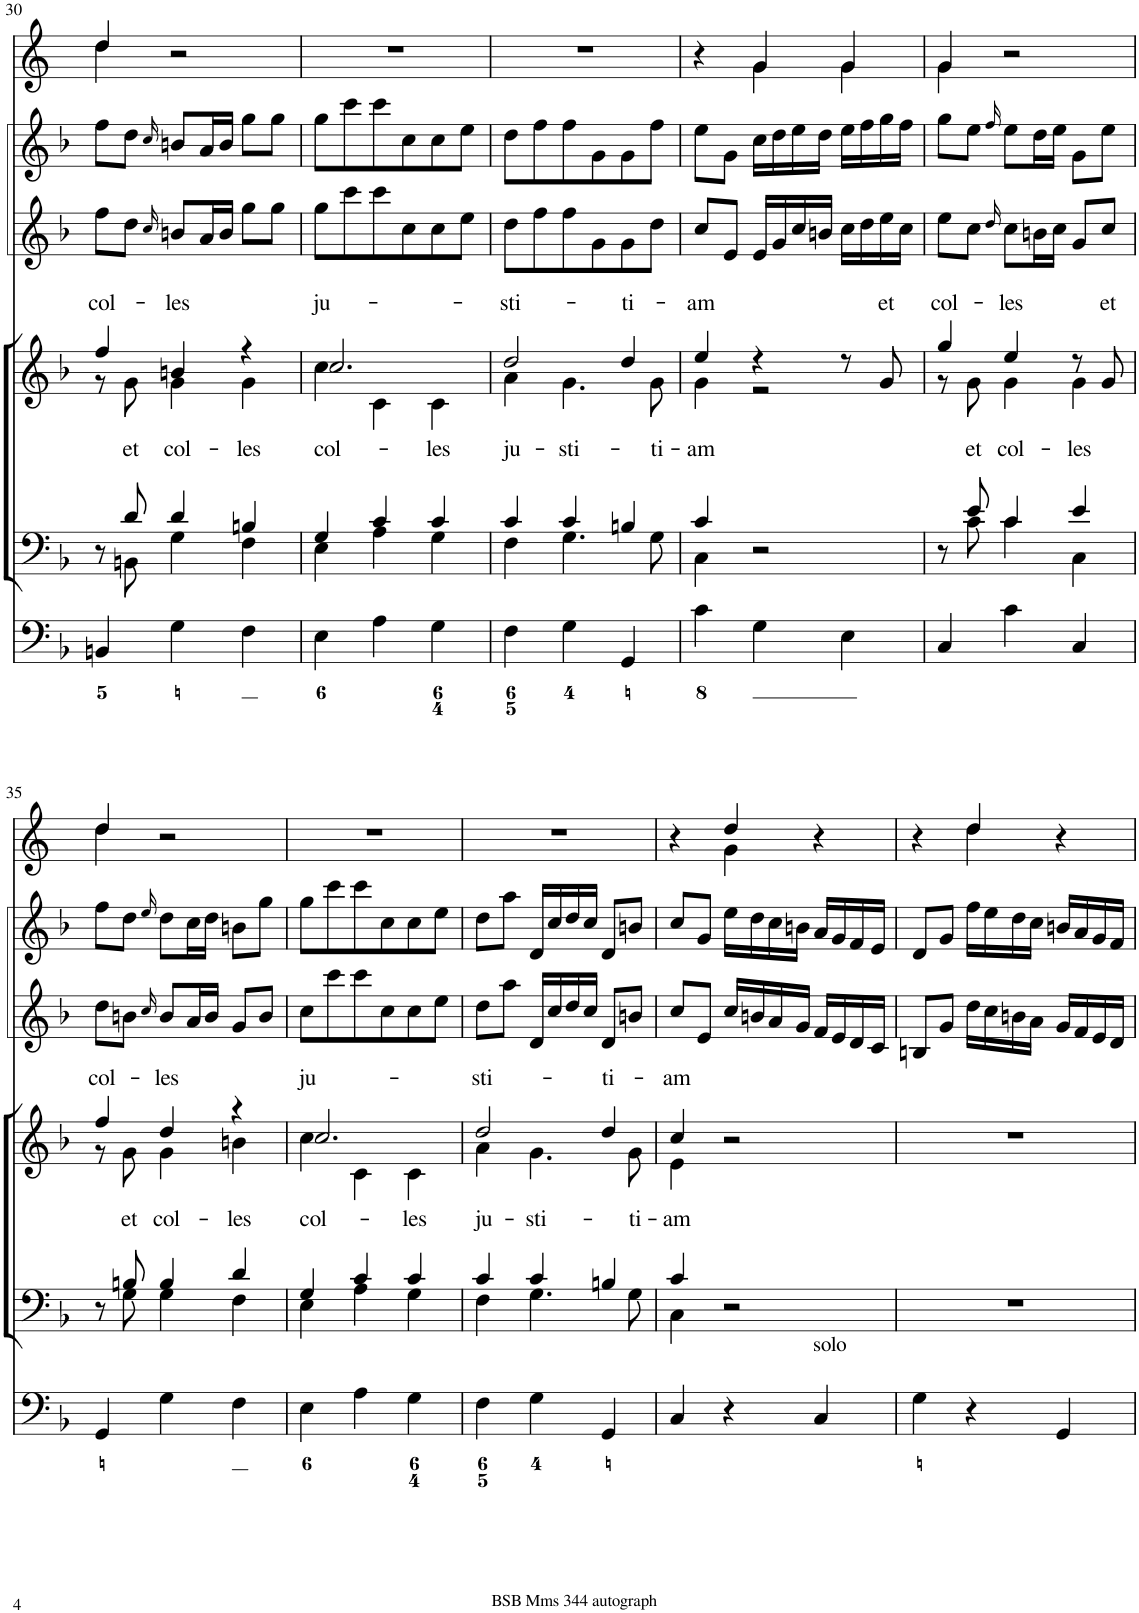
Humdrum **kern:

**kern	**kern	**kern	**text	**kern	**kern	**kern
*part6	*part5	*part4	*part4	*part3	*part2	*part1
*staff6	*staff5	*staff4	*staff4	*staff3	*staff2	*staff1
*I"Organ	*I"Voice	*I"Voice	*	*I"Violin	*I"Violini	*I"Corni in F
*	*	*	*	*I'Vln	*I'Vln	*
!!LO:PB:g=z
*clefF4	*clefF4	*clefG2	*	*clefG2	*clefG2	*clefG2
*	*	*	*	*	*	*Trd4c7
*k[b-]	*k[b-]	*k[b-]	*	*k[b-]	*k[b-]	*k[]
*M3/4	*M3/4	*M3/4	*	*M3/4	*M3/4	*M3/4
=30	=30	=30	=30	=30	=30	=30
*	*^	*	*	*	*	*
!	!	!	!	!LO:LY:a	!	!	!
*	*	*	*^	*	*	*	*^
4BBn/	8r	8ryy	4ff/	8r	col-	8ff\L	8ff\L	4dd/	4dd\
!	!	!	!	!	!LO:LY:b	!	!	!	!
.	8d/	8BBn\	.	8g\	et	8dd\J	8dd\J	.	.
.	.	.	.	.	.	16qcc/	16qcc/	.	.
!	!	!	!	!	!LO:LY:a	!	!	!	!
!	!	!	!	!	!LO:LY:b	!	!	!	!
4G\	4d/	4G\	4bn/	4g\	col-	8bn/L	8bn/L	2r	2ryy
.	.	.	.	.	.	16a/L	16a/L	.	.
.	.	.	.	.	.	16b/JJ	16b/JJ	.	.
!	!	!	!	!	!LO:LY:b	!	!	!	!
4F\	4Bn/	4F\	4r	4g\	-les	8gg\L	8gg\L	.	.
.	.	.	.	.	.	8gg\J	8gg\J	.	.
*	*	*	*	*	*	*	*	*v	*v
=31	=31	=31	=31	=31	=31	=31	=31	=31
!	!	!	!	!	!LO:LY:a	!	!	!
!	!	!	!	!	!LO:LY:b	!	!	!
4E\	4G/	4E\	2.cc/	4cc\	col-	8gg\L	8gg\L	2.r
.	.	.	.	.	.	8ccc\	8ccc\	.
4A\	4c/	4A\	.	4c\	.	8ccc\	8ccc\	.
.	.	.	.	.	.	8cc\	8cc\	.
!	!	!	!	!	!LO:LY:b	!	!	!
4G\	4c/	4G\	.	4c\	-les	8cc\	8cc\	.
.	.	.	.	.	.	8ee\J	8ee\J	.
=32	=32	=32	=32	=32	=32	=32	=32	=32
!	!	!	!	!	!LO:LY:a	!	!	!
!	!	!	!	!	!LO:LY:b	!	!	!
4F\	4c/	4F\	2dd/	4a\	ju-	8dd\L	8dd\L	2.r
.	.	.	.	.	.	8ff\	8ff\	.
!	!	!	!	!	!LO:LY:b	!	!	!
4G\	4c/	4.G\	.	4.g\	-sti-	8ff\	8ff\	.
.	.	.	.	.	.	8g\	8g\	.
!	!	!	!	!	!LO:LY:a	!	!	!
4GG/	4Bn/	.	4dd/	.	-ti-	8g\	8g\	.
!	!	!	!	!	!LO:LY:b	!	!	!
.	.	8G\	.	8g\	-ti-	8dd\J	8ff\J	.
=33	=33	=33	=33	=33	=33	=33	=33	=33
!	!	!	!	!	!LO:LY:a	!	!	!
!	!	!	!	!	!LO:LY:b	!	!	!
*	*	*	*	*	*	*	*	*^
4c\	4c/	4C\	4ee/	4g\	-am	8cc/L	8ee\L	4r	4ryy
.	.	.	.	.	.	8e/J	8g\J	.	.
4G\	2r	2ryy	4r	2r	.	16e/LL	16cc\LL	4g/	4g\
.	.	.	.	.	.	16g/	16dd\	.	.
.	.	.	.	.	.	16cc/	16ee\	.	.
.	.	.	.	.	.	16bn/JJ	16dd\JJ	.	.
4E\	.	.	8r	.	.	16cc\LL	16ee\LL	4g/	4g\
.	.	.	.	.	.	16dd\	16ff\	.	.
!	!	!	!	!	!LO:LY:a	!	!	!	!
.	.	.	8g/	.	et	16ee\	16gg\	.	.
.	.	.	.	.	.	16cc\JJ	16ff\JJ	.	.
=34	=34	=34	=34	=34	=34	=34	=34	=34	=34
!	!	!	!	!	!LO:LY:a	!	!	!	!
4C/	8r	8ryy	4gg/	8r	col-	8ee\L	8gg\L	4g/	4g\
!	!	!	!	!	!LO:LY:b	!	!	!	!
.	8e/	8c\	.	8g\	et	8cc\J	8ee\J	.	.
.	.	.	.	.	.	16qdd/	16qff/	.	.
!	!	!	!	!	!LO:LY:a	!	!	!	!
!	!	!	!	!	!LO:LY:b	!	!	!	!
4c\	4c/	4c\	4ee/	4g\	col-	8cc\L	8ee\L	2r	2ryy
.	.	.	.	.	.	16bn\L	16dd\L	.	.
.	.	.	.	.	.	16cc\JJ	16ee\JJ	.	.
!	!	!	!	!	!LO:LY:b	!	!	!	!
4C/	4e/	4C\	8r	4g\	-les	8g/L	8g\L	.	.
!	!	!	!	!	!LO:LY:a	!	!	!	!
.	.	.	8g/	.	et	8cc/J	8ee\J	.	.
!!LO:LB:g=z	!!
=35	=35	=35	=35	=35	=35	=35	=35	=35	=35
!	!	!	!	!	!LO:LY:a	!	!	!	!
4GG/	8r	8ryy	4ff/	8r	col-	8dd\L	8ff\L	4dd/	4dd\
!	!	!	!	!	!LO:LY:b	!	!	!	!
.	8Bn/	8G\	.	8g\	et	8bn\J	8dd\J	.	.
.	.	.	.	.	.	16qcc/	16qee/	.	.
!	!	!	!	!	!LO:LY:a	!	!	!	!
!	!	!	!	!	!LO:LY:b	!	!	!	!
4G\	4B/	4G\	4dd/	4g\	col-	8b/L	8dd\L	2r	2ryy
.	.	.	.	.	.	16a/L	16cc\L	.	.
.	.	.	.	.	.	16b/JJ	16dd\JJ	.	.
!	!	!	!	!	!LO:LY:b	!	!	!	!
4F\	4d/	4F\	4r	4bn\	-les	8g/L	8bn\L	.	.
.	.	.	.	.	.	8b/J	8gg\J	.	.
*	*	*	*	*	*	*	*	*v	*v
=36	=36	=36	=36	=36	=36	=36	=36	=36
!	!	!	!	!	!LO:LY:a	!	!	!
!	!	!	!	!	!LO:LY:b	!	!	!
4E\	4G/	4E\	2.cc/	4cc\	col-	8cc\L	8gg\L	2.r
.	.	.	.	.	.	8ccc\	8ccc\	.
4A\	4c/	4A\	.	4c\	.	8ccc\	8ccc\	.
.	.	.	.	.	.	8cc\	8cc\	.
!	!	!	!	!	!LO:LY:b	!	!	!
4G\	4c/	4G\	.	4c\	-les	8cc\	8cc\	.
.	.	.	.	.	.	8ee\J	8ee\J	.
=37	=37	=37	=37	=37	=37	=37	=37	=37
!	!	!	!	!	!LO:LY:a	!	!	!
!	!	!	!	!	!LO:LY:b	!	!	!
4F\	4c/	4F\	2dd/	4a\	ju-	8dd\L	8dd\L	2.r
.	.	.	.	.	.	8aa\J	8aa\J	.
!	!	!	!	!	!LO:LY:b	!	!	!
4G\	4c/	4.G\	.	4.g\	-sti-	16d/LL	16d/LL	.
.	.	.	.	.	.	16cc/	16cc/	.
.	.	.	.	.	.	16dd/	16dd/	.
.	.	.	.	.	.	16cc/JJ	16cc/JJ	.
!	!	!	!	!	!LO:LY:a	!	!	!
4GG/	4Bn/	.	4dd/	.	-ti-	8d/L	8d/L	.
!	!	!	!	!	!LO:LY:b	!	!	!
.	.	8G\	.	8g\	-ti-	8bn/J	8bn/J	.
=38	=38	=38	=38	=38	=38	=38	=38	=38
!	!	!	!	!	!LO:LY:a	!	!	!
!	!	!	!	!	!LO:LY:b	!	!	!
*	*	*	*	*	*	*	*	*^
4C/	4c/	4C\	4cc/	4e\	-am	8cc/L	8cc/L	4r	4ryy
.	.	.	.	.	.	8e/J	8g/J	.	.
4r	2r	2ryy	2r	2ryy	.	16cc/LL	16ee\LL	4dd/	4g\
.	.	.	.	.	.	16bn/	16dd\	.	.
.	.	.	.	.	.	16a/	16cc\	.	.
.	.	.	.	.	.	16g/JJ	16bn\JJ	.	.
!LO:TX:a:t=solo	!	!	!	!	!	!	!	!	!
4C/	.	.	.	.	.	16f/LL	16a/LL	4r	4ryy
.	.	.	.	.	.	16e/	16g/	.	.
.	.	.	.	.	.	16d/	16f/	.	.
.	.	.	.	.	.	16c/JJ	16e/JJ	.	.
*	*v	*v	*	*	*	*	*	*	*
*	*	*v	*v	*	*	*	*	*
=39	=39	=39	=39	=39	=39	=39	=39
4G\	2.r	2.r	.	8Bn/L	8d/L	4r	4ryy
.	.	.	.	8g/J	8g/J	.	.
4r	.	.	.	16dd\LL	16ff\LL	4dd/	4dd\
.	.	.	.	16cc\	16ee\	.	.
.	.	.	.	16bn\	16dd\	.	.
.	.	.	.	16a\JJ	16cc\JJ	.	.
4GG/	.	.	.	16g/LL	16bn/LL	4r	4ryy
.	.	.	.	16f/	16a/	.	.
.	.	.	.	16e/	16g/	.	.
.	.	.	.	16d/JJ	16f/JJ	.	.
*	*	*	*	*	*	*v	*v
=	=	=	=	=	=	=
*-	*-	*-	*-	*-	*-	*-
